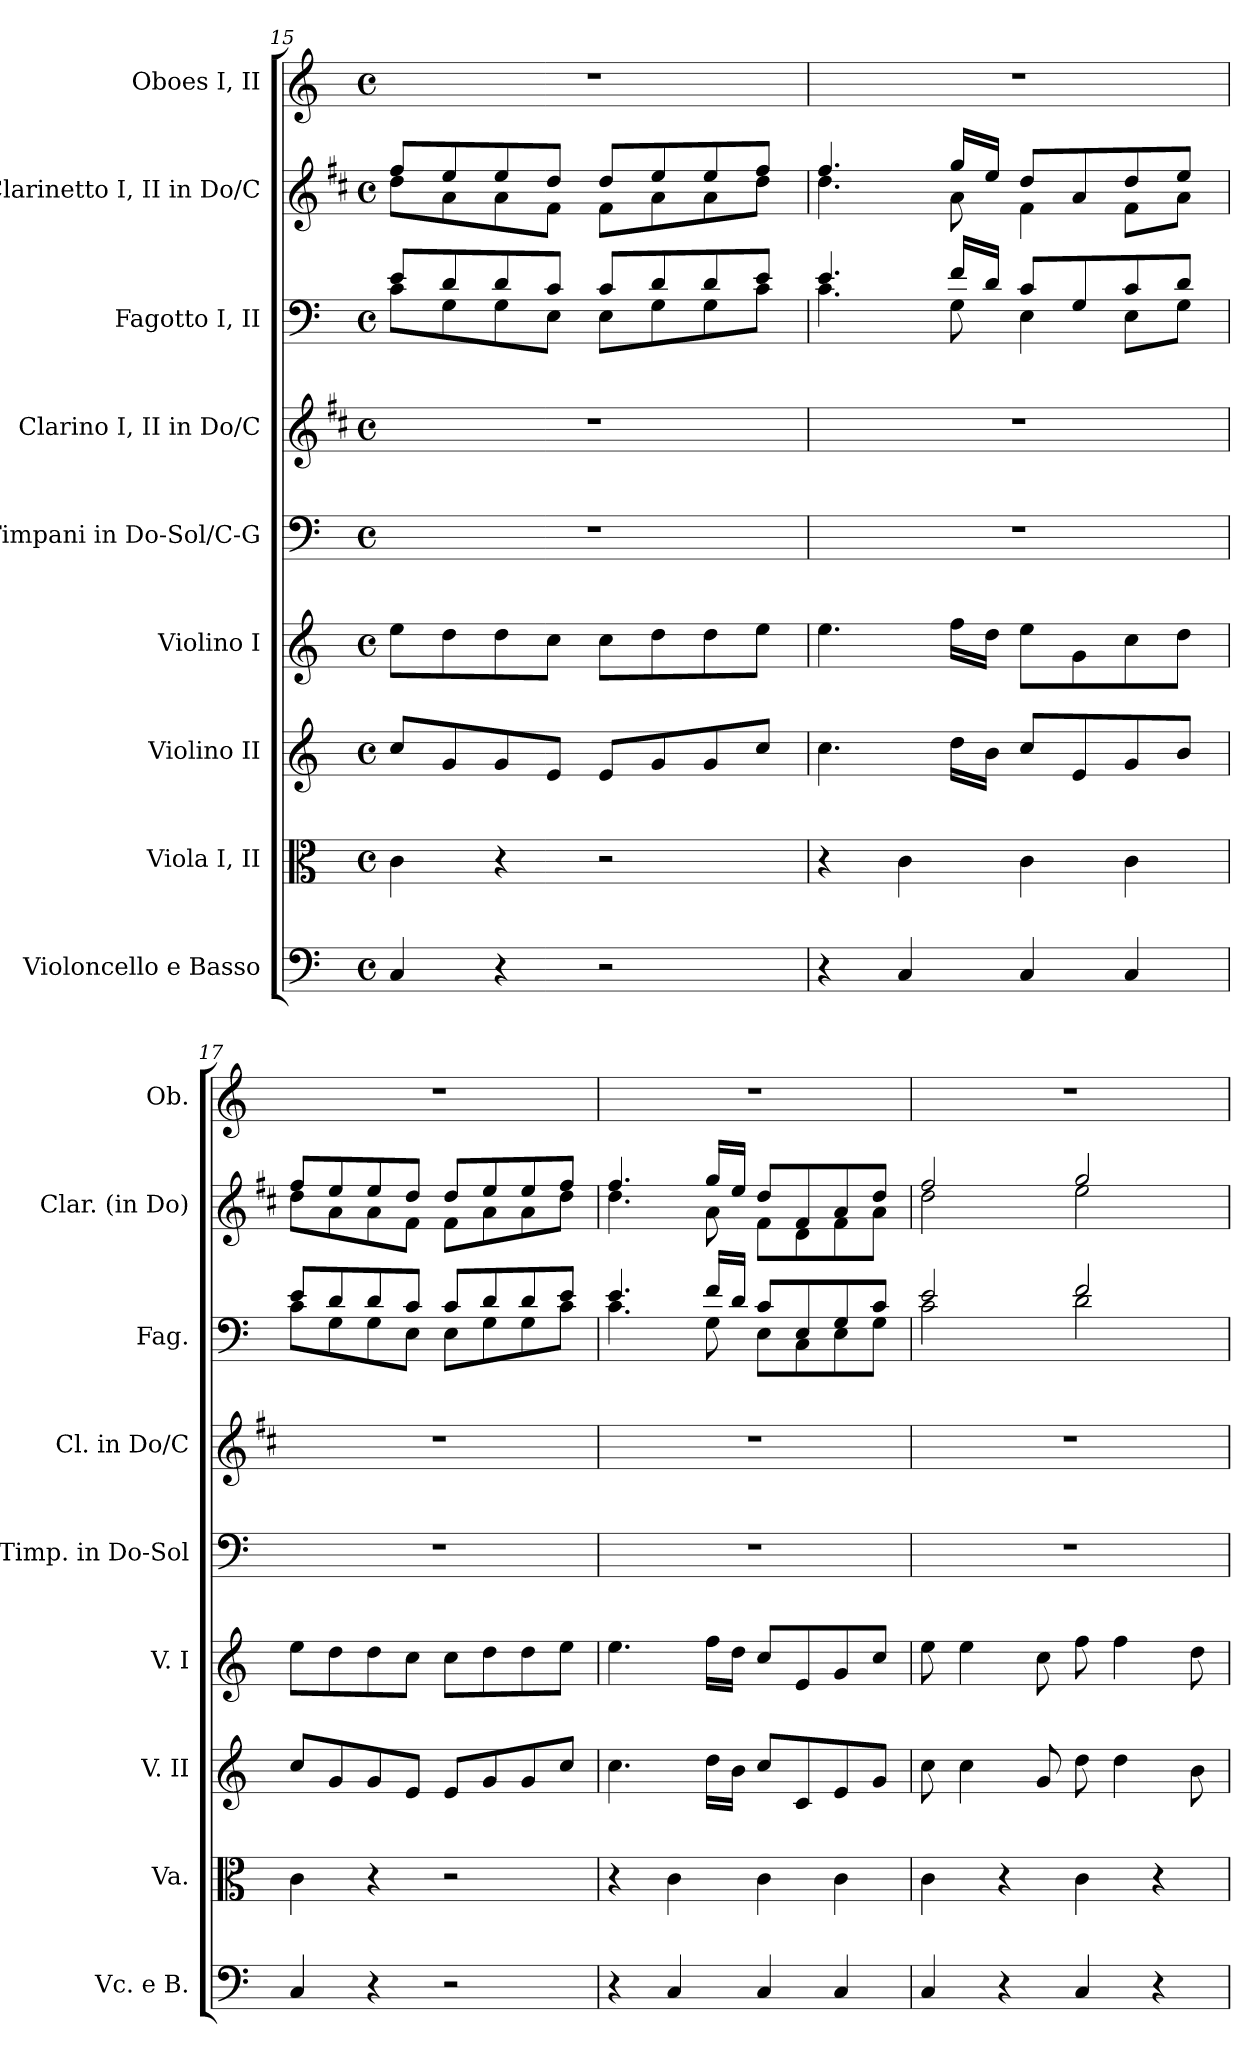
**kern	**kern	**kern	**kern	**kern	**kern	**kern	**kern	**kern
*part9	*part8	*part7	*part6	*part5	*part4	*part3	*part2	*part1
*staff9	*staff8	*staff7	*staff6	*staff5	*staff4	*staff3	*staff2	*staff1
*I"Violoncello e Basso	*I"Viola I, II	*I"Violino II	*I"Violino I	*I"Timpani in Do-Sol/C-G	*I"Clarino I, II in Do/C	*I"Fagotto I, II	*I"Clarinetto I, II in Do/C	*I"Oboes I, II
*I'Vc. e B.	*I'Va.	*I'V. II	*I'V. I	*I'Timp. in Do-Sol	*I'Cl. in Do/C	*I'Fag.	*I'Clar. (in Do)	*I'Ob.
*clefF4	*clefC3	*clefG2	*clefG2	*clefF4	*clefG2	*clefF4	*clefG2	*clefG2
*	*	*	*	*	*ITrd1c2	*	*ITrd1c2	*
*k[]	*k[]	*k[]	*k[]	*k[]	*k[]	*k[]	*k[]	*k[]
*M4/4	*M4/4	*M4/4	*M4/4	*M4/4	*M4/4	*M4/4	*M4/4	*M4/4
*met(c)	*met(c)	*met(c)	*met(c)	*met(c)	*met(c)	*met(c)	*met(c)	*met(c)
=15	=15	=15	=15	=15	=15	=15	=15	=15
*	*	*	*	*	*	*^	*^	*
4Ci/	4ci\	8cci/L	8eej\L	1r	1r	8ej/L	8ci\L	8eej/L	8cci\L	1r
.	.	8g/	8dd\	.	.	8d/	8G\	8dd/	8g\	.
4r	4r	8g/	8dd\	.	.	8d/	8G\	8dd/	8g\	.
.	.	8e/J	8cc\J	.	.	8c/J	8E\J	8cc/J	8e\J	.
2r	2r	8e/L	8cc\L	.	.	8c/L	8E\L	8cc/L	8e\L	.
.	.	8g/	8dd\	.	.	8d/	8G\	8dd/	8g\	.
.	.	8g/	8dd\	.	.	8d/	8G\	8dd/	8g\	.
.	.	8cc/J	8ee\J	.	.	8e/J	8c\J	8ee/J	8cc\J	.
=16	=16	=16	=16	=16	=16	=16	=16	=16	=16	=16
4r	4r	4.cci\	4.eej\	1r	1r	4.ej/	4.ci\	4.eej/	4.cci\	1r
4C/	4c\	.	.	.	.	.	.	.	.	.
.	.	16dd\LL	16ff\LL	.	.	16f/LL	8G\	16ff/LL	8g\	.
.	.	16b\JJ	16dd\JJ	.	.	16d/JJ	.	16dd/JJ	.	.
4C/	4c\	8cc/L	8ee\L	.	.	8c/L	4E\	8cc/L	4e\	.
.	.	8e/	8g\	.	.	8G/	.	8g/	.	.
4C/	4c\	8g/	8cc\	.	.	8c/	8E\L	8cc/	8e\L	.
.	.	8b/J	8dd\J	.	.	8d/J	8G\J	8dd/J	8g\J	.
=17	=17	=17	=17	=17	=17	=17	=17	=17	=17	=17
4Ci/	4ci\	8cci/L	8eej\L	1r	1r	8ej/L	8ci\L	8eej/L	8cci\L	1r
.	.	8g/	8dd\	.	.	8d/	8G\	8dd/	8g\	.
4r	4r	8g/	8dd\	.	.	8d/	8G\	8dd/	8g\	.
.	.	8e/J	8cc\J	.	.	8c/J	8E\J	8cc/J	8e\J	.
2r	2r	8e/L	8cc\L	.	.	8c/L	8E\L	8cc/L	8e\L	.
.	.	8g/	8dd\	.	.	8d/	8G\	8dd/	8g\	.
.	.	8g/	8dd\	.	.	8d/	8G\	8dd/	8g\	.
.	.	8cc/J	8ee\J	.	.	8e/J	8c\J	8ee/J	8cc\J	.
=18	=18	=18	=18	=18	=18	=18	=18	=18	=18	=18
4r	4r	4.cci\	4.eej\	1r	1r	4.ej/	4.ci\	4.eej/	4.cci\	1r
4C/	4c\	.	.	.	.	.	.	.	.	.
.	.	16dd\LL	16ff\LL	.	.	16f/LL	8G\	16ff/LL	8g\	.
.	.	16b\JJ	16dd\JJ	.	.	16d/JJ	.	16dd/JJ	.	.
4C/	4c\	8cc/L	8cc/L	.	.	8c/L	8E\L	8cc/L	8e\L	.
.	.	8c/	8e/	.	.	8E/	8C\	8e/	8c\	.
4C/	4c\	8e/	8g/	.	.	8G/	8E\	8g/	8e\	.
.	.	8g/J	8cc/J	.	.	8c/J	8G\J	8cc/J	8g\J	.
!!LO:PB:g=z
=19	=19	=19	=19	=19	=19	=19	=19	=19	=19	=19
4Ci/	4ci\	8cci\	8eej\	1r	1r	2ej/	2ci\	2eej/	2cci\	1r
.	.	4cc\	4ee\	.	.	.	.	.	.	.
4r	4r	.	.	.	.	.	.	.	.	.
.	.	8g/	8cc\	.	.	.	.	.	.	.
4C/	4c\	8dd\	8ff\	.	.	2f/	2d\	2ff/	2dd\	.
.	.	4dd\	4ff\	.	.	.	.	.	.	.
4r	4r	.	.	.	.	.	.	.	.	.
.	.	8b\	8dd\	.	.	.	.	.	.	.
*	*	*	*	*	*	*v	*v	*	*	*
*	*	*	*	*	*	*	*v	*v	*
=	=	=	=	=	=	=	=	=
*-	*-	*-	*-	*-	*-	*-	*-	*-
